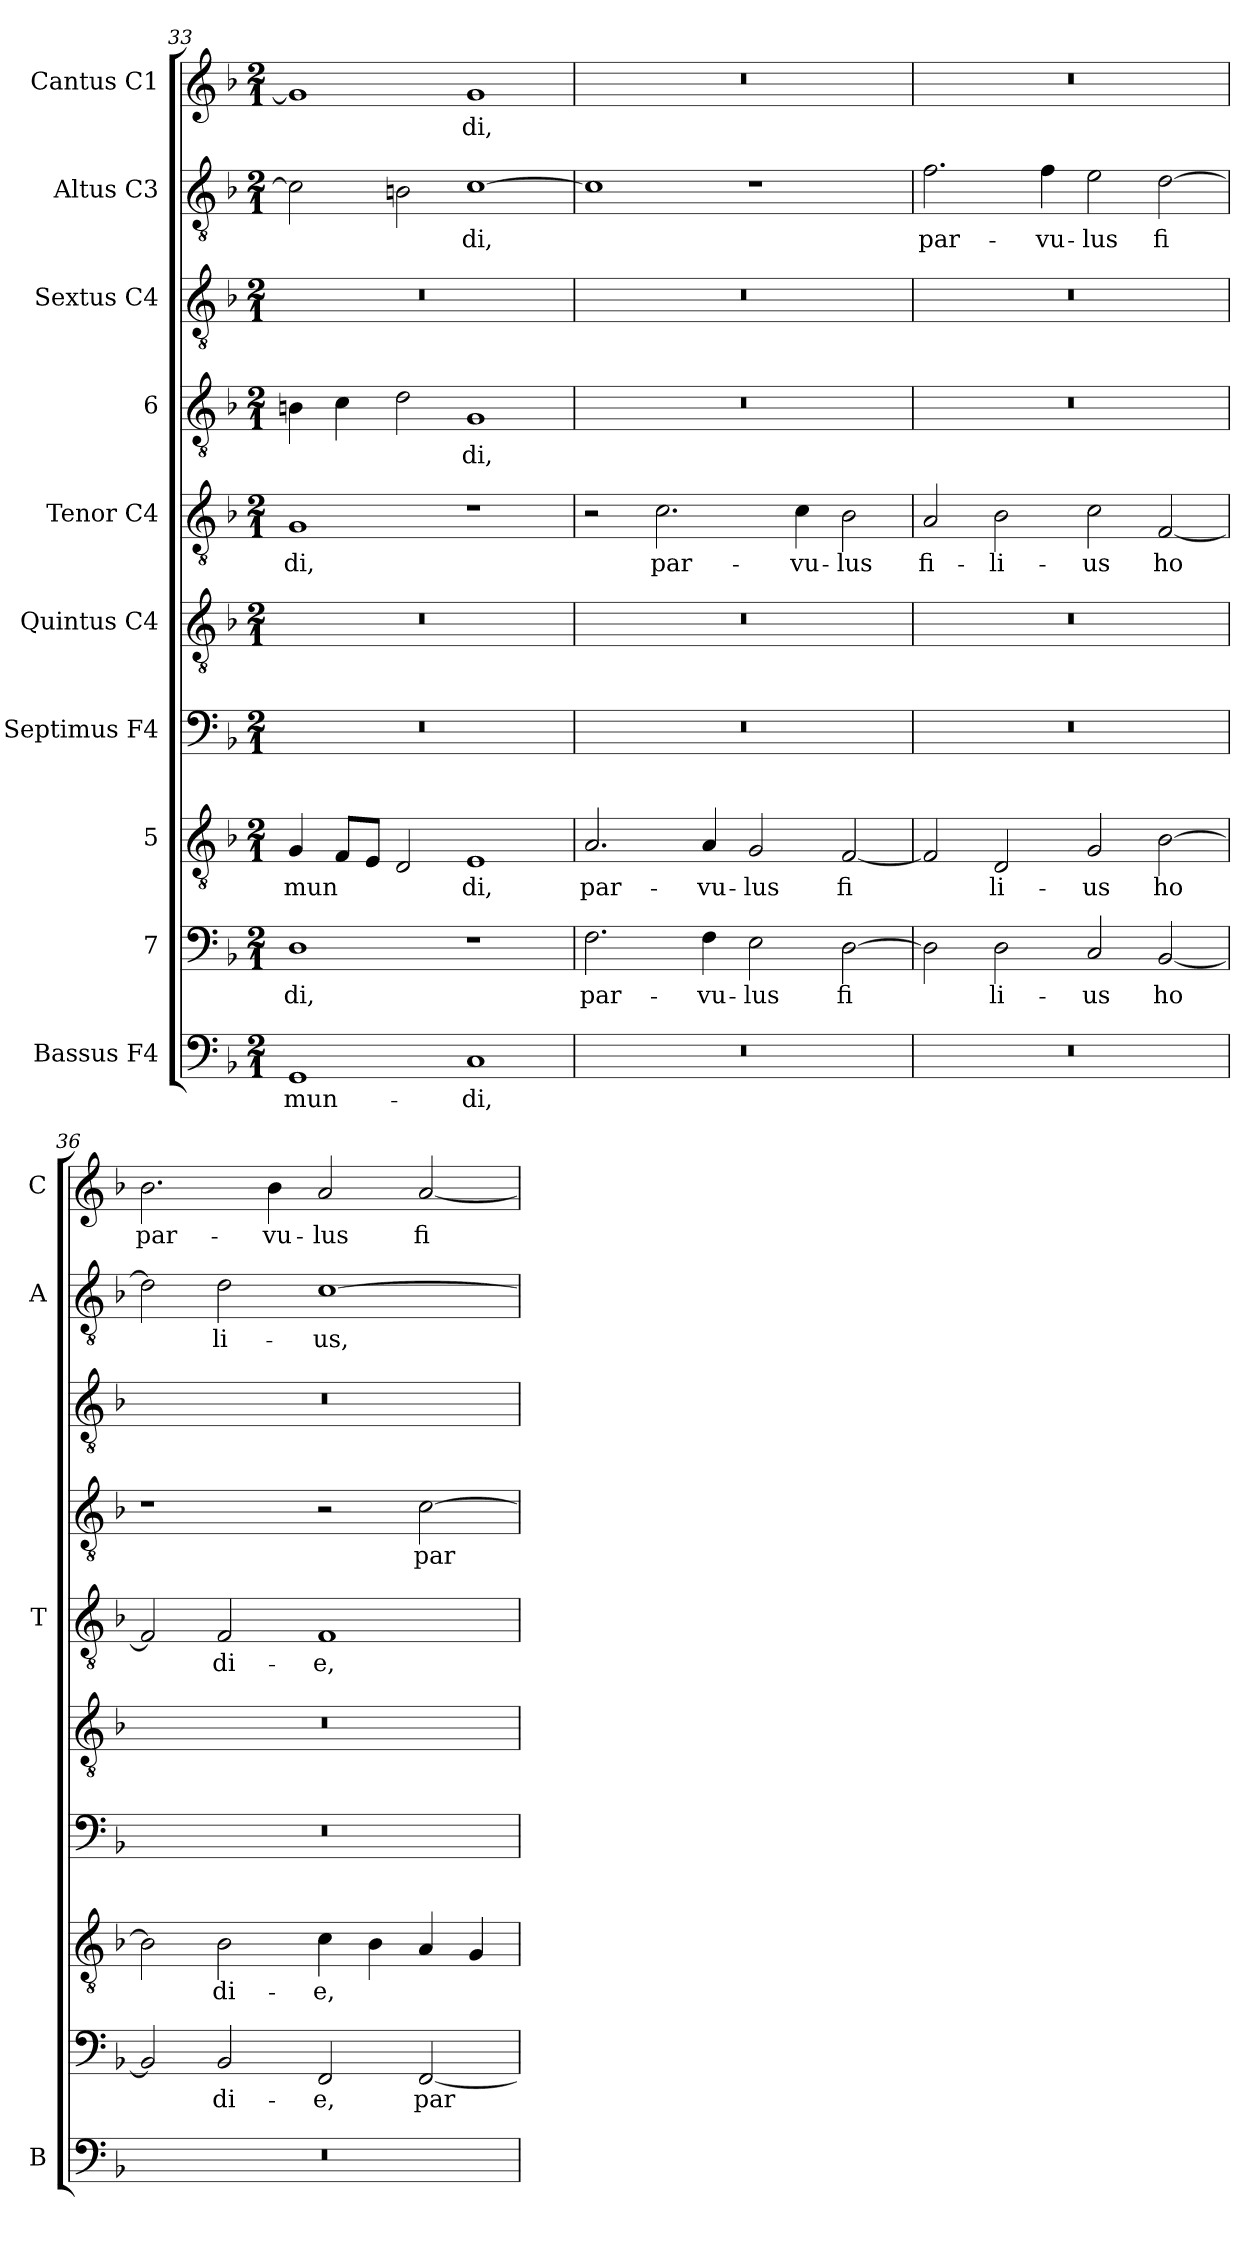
**kern	**text	**kern	**text	**kern	**text	**kern	**kern	**kern	**text	**kern	**text	**kern	**kern	**text	**kern	**text
*part10	*part10	*part9	*part9	*part8	*part8	*part7	*part6	*part5	*part5	*part4	*part4	*part3	*part2	*part2	*part1	*part1
*staff10	*staff10	*staff9	*staff9	*staff8	*staff8	*staff7	*staff6	*staff5	*staff5	*staff4	*staff4	*staff3	*staff2	*staff2	*staff1	*staff1
*I"Bassus  F4	*	*I"7	*	*I"5	*	*I"Septimus  F4	*I"Quintus  C4	*I"Tenor  C4	*	*I"6	*	*I"Sextus  C4	*I"Altus  C3	*	*I"Cantus  C1	*
*I'B	*	*	*	*	*	*	*	*I'T	*	*	*	*	*I'A	*	*I'C	*
*clefF4	*	*clefF4	*	*clefGv2	*	*clefF4	*clefGv2	*clefGv2	*	*clefGv2	*	*clefGv2	*clefGv2	*	*clefG2	*
*k[b-]	*	*k[b-]	*	*k[b-]	*	*k[b-]	*k[b-]	*k[b-]	*	*k[b-]	*	*k[b-]	*k[b-]	*	*k[b-]	*
*F:	*	*F:	*	*F:	*	*F:	*F:	*F:	*	*F:	*	*F:	*F:	*	*F:	*
*M2/1	*	*M2/1	*	*M2/1	*	*M2/1	*M2/1	*M2/1	*	*M2/1	*	*M2/1	*M2/1	*	*M2/1	*
=33	=33	=33	=33	=33	=33	=33	=33	=33	=33	=33	=33	=33	=33	=33	=33	=33
!	!LO:LY:b:cj	!	!LO:LY:b:cj	!	!LO:LY:b:cj	!	!	!	!LO:LY:b:cj	!	!LO:LY:b:cj	!	!	!LO:LY:b:cj	!	!LO:LY:b:cj
1GG	mun-	1D	-di,	4G/	mun-	0r	0r	1G	-di,	4Bn\	--	0r	2c\]	--	1g]	--
!	!	!	!	!	!LO:LY:b:cj	!	!	!	!	!	!LO:LY:b:cj	!	!	!	!	!
.	.	.	.	8F/L	--	.	.	.	.	4c\	--	.	.	.	.	.
!	!	!	!	!	!LO:LY:b:cj	!	!	!	!	!	!	!	!	!	!	!
.	.	.	.	8E/J	--	.	.	.	.	.	.	.	.	.	.	.
!	!	!	!	!	!LO:LY:b:cj	!	!	!	!	!	!LO:LY:b:cj	!	!	!LO:LY:b:cj	!	!
.	.	.	.	2D/	--	.	.	.	.	2d\	--	.	2Bn\	--	.	.
!	!LO:LY:b:cj	!	!	!	!LO:LY:b:cj	!	!	!	!	!	!LO:LY:b:cj	!	!	!LO:LY:b:cj	!	!LO:LY:b:cj
1C	-di,	1r	.	1E	-di,	.	.	1r	.	1G	-di,	.	[>1c	-di,	1g	-di,
=34	=34	=34	=34	=34	=34	=34	=34	=34	=34	=34	=34	=34	=34	=34	=34	=34
!	!	!	!LO:LY:b:cj	!	!LO:LY:b:cj	!	!	!	!	!	!	!	!	!LO:LY:b:cj	!	!
0r	.	2.F\	par-	2.A/	par-	0r	0r	2r	.	0r	.	0r	1c]	.	0r	.
!	!	!	!	!	!	!	!	!	!LO:LY:b:cj	!	!	!	!	!	!	!
.	.	.	.	.	.	.	.	2.c\	par-	.	.	.	.	.	.	.
!	!	!	!LO:LY:b:cj	!	!LO:LY:b:cj	!	!	!	!	!	!	!	!	!	!	!
.	.	4F\	-vu-	4A/	-vu-	.	.	.	.	.	.	.	.	.	.	.
!	!	!	!LO:LY:b:cj	!	!LO:LY:b:cj	!	!	!	!	!	!	!	!	!	!	!
.	.	2E\	-lus	2G/	-lus	.	.	.	.	.	.	.	1r	.	.	.
!	!	!	!	!	!	!	!	!	!LO:LY:b:cj	!	!	!	!	!	!	!
.	.	.	.	.	.	.	.	4c\	-vu-	.	.	.	.	.	.	.
!	!	!	!LO:LY:b:cj	!	!LO:LY:b:cj	!	!	!	!LO:LY:b:cj	!	!	!	!	!	!	!
.	.	[>2D\	fi-	[<2F/	fi-	.	.	2B-\	-lus	.	.	.	.	.	.	.
=35	=35	=35	=35	=35	=35	=35	=35	=35	=35	=35	=35	=35	=35	=35	=35	=35
!	!	!	!LO:LY:b:cj	!	!LO:LY:b:cj	!	!	!	!LO:LY:b:cj	!	!	!	!	!LO:LY:b:cj	!	!
0r	.	2D\]	--	2F/]	--	0r	0r	2A/	fi-	0r	.	0r	2.f\	par-	0r	.
!	!	!	!LO:LY:b:cj	!	!LO:LY:b:cj	!	!	!	!LO:LY:b:cj	!	!	!	!	!	!	!
.	.	2D\	-li-	2D/	-li-	.	.	2B-\	-li-	.	.	.	.	.	.	.
!	!	!	!	!	!	!	!	!	!	!	!	!	!	!LO:LY:b:cj	!	!
.	.	.	.	.	.	.	.	.	.	.	.	.	4f\	-vu-	.	.
!	!	!	!LO:LY:b:cj	!	!LO:LY:b:cj	!	!	!	!LO:LY:b:cj	!	!	!	!	!LO:LY:b:cj	!	!
.	.	2C/	-us	2G/	-us	.	.	2c\	-us	.	.	.	2e\	-lus	.	.
!	!	!	!LO:LY:b:cj	!	!LO:LY:b:cj	!	!	!	!LO:LY:b:cj	!	!	!	!	!LO:LY:b:cj	!	!
.	.	[<2BB-/	ho-	[<2B-\	ho-	.	.	[<2F/	ho-	.	.	.	[<2d\	fi-	.	.
!!LO:PB:g=z
=36	=36	=36	=36	=36	=36	=36	=36	=36	=36	=36	=36	=36	=36	=36	=36	=36
!	!	!	!LO:LY:b:cj	!	!LO:LY:b:cj	!	!	!	!LO:LY:b:cj	!	!	!	!	!LO:LY:b:cj	!	!LO:LY:b:cj
0r	.	2BB-/]	--	2B-\]	--	0r	0r	2F/]	--	1r	.	0r	2d\]	--	2.b-\	par-
!	!	!	!LO:LY:b:cj	!	!LO:LY:b:cj	!	!	!	!LO:LY:b:cj	!	!	!	!	!LO:LY:b:cj	!	!
.	.	2BB-/	-di-	2B-\	-di-	.	.	2F/	-di-	.	.	.	2d\	-li-	.	.
!	!	!	!	!	!	!	!	!	!	!	!	!	!	!	!	!LO:LY:b:cj
.	.	.	.	.	.	.	.	.	.	.	.	.	.	.	4b-\	-vu-
!	!	!	!LO:LY:b:cj	!	!LO:LY:b:cj	!	!	!	!LO:LY:b:cj	!	!	!	!	!LO:LY:b:cj	!	!LO:LY:b:cj
.	.	2FF/	-e,	4c\	-e,	.	.	1F	-e,	2r	.	.	[>1c	-us,	2a/	-lus
!	!	!	!	!	!LO:LY:b:cj	!	!	!	!	!	!	!	!	!	!	!
.	.	.	.	4B-\	.	.	.	.	.	.	.	.	.	.	.	.
!	!	!	!LO:LY:b:cj	!	!LO:LY:b:cj	!	!	!	!	!	!LO:LY:b:cj	!	!	!	!	!LO:LY:b:cj
.	.	[<2FF/	par-	4A/	.	.	.	.	.	[>2c\	par-	.	.	.	[<2a/	fi-
!	!	!	!	!	!LO:LY:b:cj	!	!	!	!	!	!	!	!	!	!	!
.	.	.	.	4G/	.	.	.	.	.	.	.	.	.	.	.	.
=	=	=	=	=	=	=	=	=	=	=	=	=	=	=	=	=
*-	*-	*-	*-	*-	*-	*-	*-	*-	*-	*-	*-	*-	*-	*-	*-	*-
